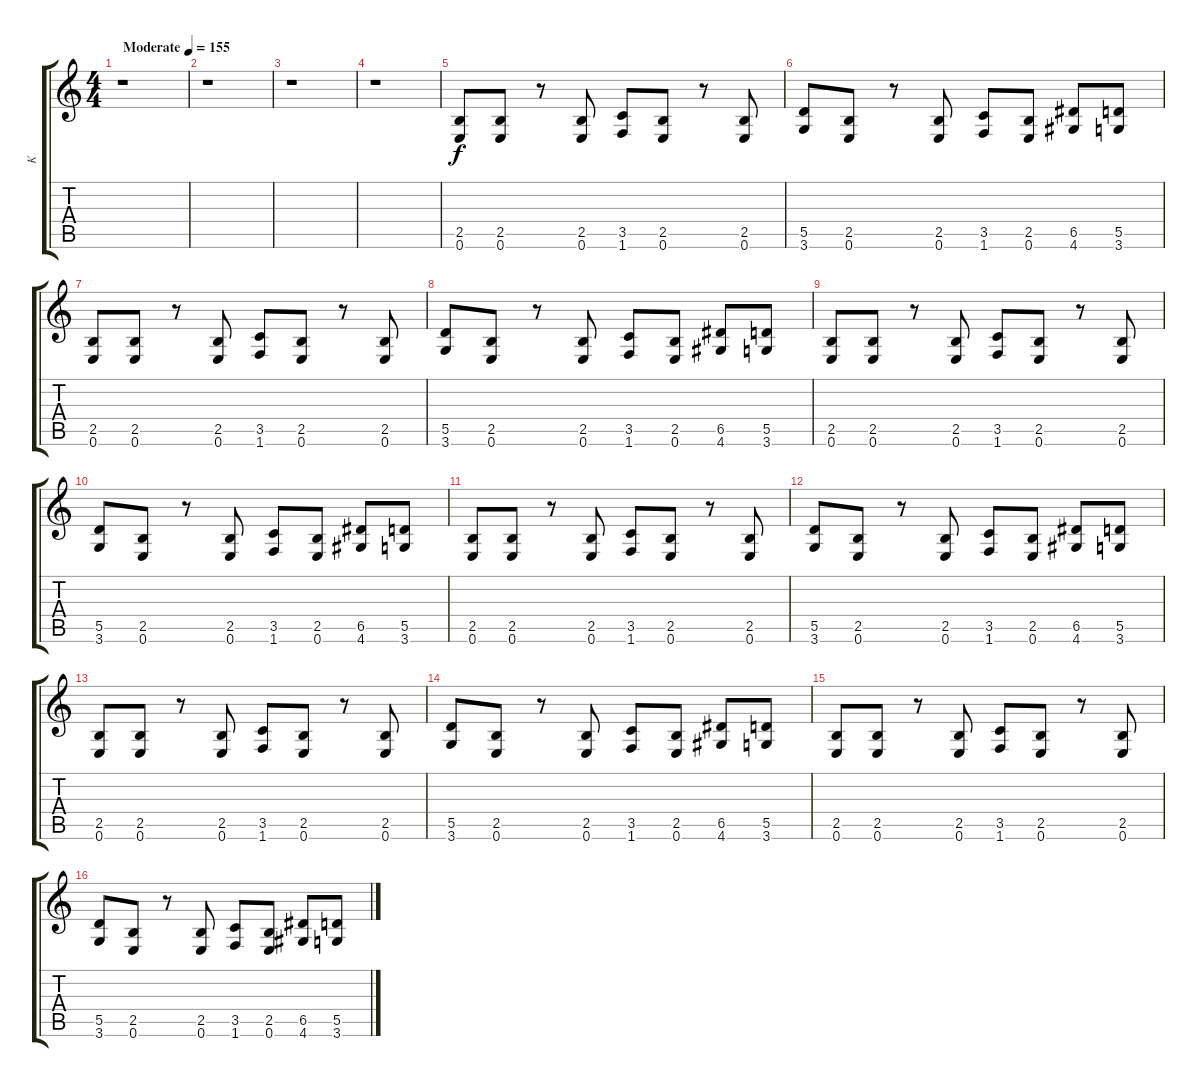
\track ("K" "K") {instrument distortionguitar}
\staff {score tabs}
\tuning (E4 B3 G3 D3 A2 E2) {hide}
\ts (4 4)
\tempo (155 "Moderate")
\clef g2
\ks c
r.1{dy f instrument distortionguitar} |
r.1 |
r.1 |
r.1 |
(2.5 0.6).8 (2.5 0.6).8 r.8 (2.5 0.6).8 (3.5 1.6).8 (2.5 0.6).8 r.8 (2.5 0.6).8 |
(5.5 3.6).8 (2.5 0.6).8 r.8 (2.5 0.6).8 (3.5 1.6).8 (2.5 0.6).8 (6.5 4.6).8 (5.5 3.6).8 |
(2.5 0.6).8 (2.5 0.6).8 r.8 (2.5 0.6).8 (3.5 1.6).8 (2.5 0.6).8 r.8 (2.5 0.6).8 |
(5.5 3.6).8 (2.5 0.6).8 r.8 (2.5 0.6).8 (3.5 1.6).8 (2.5 0.6).8 (6.5 4.6).8 (5.5 3.6).8 |
(2.5 0.6).8 (2.5 0.6).8 r.8 (2.5 0.6).8 (3.5 1.6).8 (2.5 0.6).8 r.8 (2.5 0.6).8 |
(5.5 3.6).8 (2.5 0.6).8 r.8 (2.5 0.6).8 (3.5 1.6).8 (2.5 0.6).8 (6.5 4.6).8 (5.5 3.6).8 |
(2.5 0.6).8 (2.5 0.6).8 r.8 (2.5 0.6).8 (3.5 1.6).8 (2.5 0.6).8 r.8 (2.5 0.6).8 |
(5.5 3.6).8 (2.5 0.6).8 r.8 (2.5 0.6).8 (3.5 1.6).8 (2.5 0.6).8 (6.5 4.6).8 (5.5 3.6).8 |
(2.5 0.6).8 (2.5 0.6).8 r.8 (2.5 0.6).8 (3.5 1.6).8 (2.5 0.6).8 r.8 (2.5 0.6).8 |
(5.5 3.6).8 (2.5 0.6).8 r.8 (2.5 0.6).8 (3.5 1.6).8 (2.5 0.6).8 (6.5 4.6).8 (5.5 3.6).8 |
(2.5 0.6).8 (2.5 0.6).8 r.8 (2.5 0.6).8 (3.5 1.6).8 (2.5 0.6).8 r.8 (2.5 0.6).8 |
(5.5 3.6).8 (2.5 0.6).8 r.8 (2.5 0.6).8 (3.5 1.6).8 (2.5 0.6).8 (6.5 4.6).8 (5.5 3.6).8
